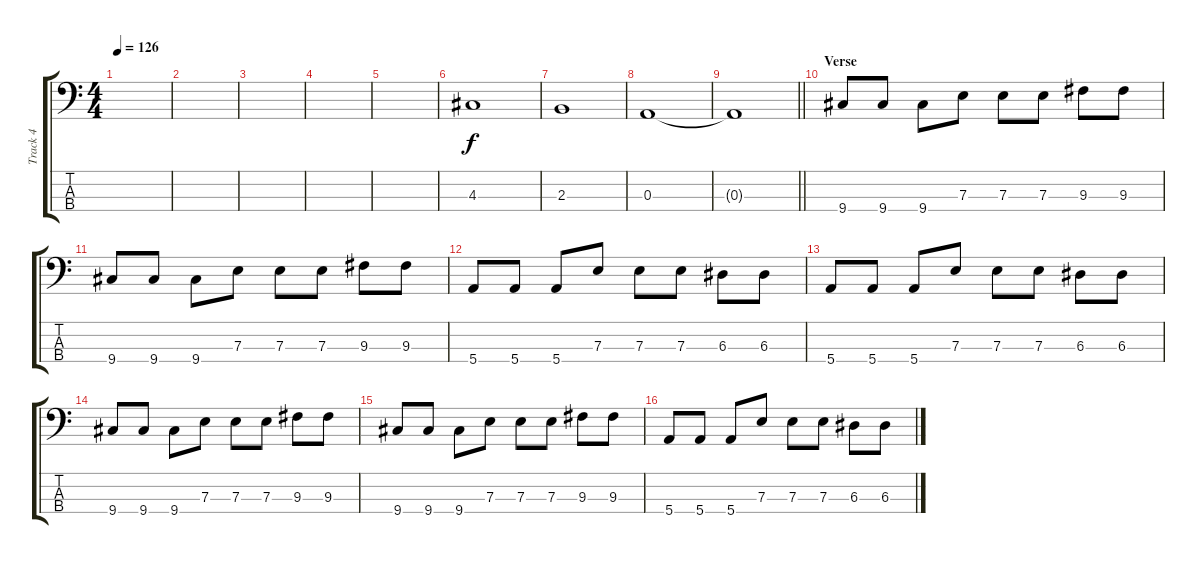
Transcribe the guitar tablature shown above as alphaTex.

\track ("Track 4" "Track 4") {instrument electricbassfinger}
\staff {score tabs}
\tuning (G2 D2 A1 E1) {hide}
\ts (4 4)
\tempo 126
\clef f4
\ks c
|
|
|
|
|
4.3.1 |
2.3.1 |
0.3.1 |
\barLineRight lightlight
0.3{t}.1 |
\section ("" "Verse")
9.4.8 9.4.8 9.4.8 7.3.8 7.3.8 7.3.8 9.3.8 9.3.8 |
9.4.8 9.4.8 9.4.8 7.3.8 7.3.8 7.3.8 9.3.8 9.3.8 |
5.4.8 5.4.8 5.4.8 7.3.8 7.3.8 7.3.8 6.3.8 6.3.8 |
5.4.8 5.4.8 5.4.8 7.3.8 7.3.8 7.3.8 6.3.8 6.3.8 |
9.4.8 9.4.8 9.4.8 7.3.8 7.3.8 7.3.8 9.3.8 9.3.8 |
9.4.8 9.4.8 9.4.8 7.3.8 7.3.8 7.3.8 9.3.8 9.3.8 |
5.4.8 5.4.8 5.4.8 7.3.8 7.3.8 7.3.8 6.3.8 6.3.8
